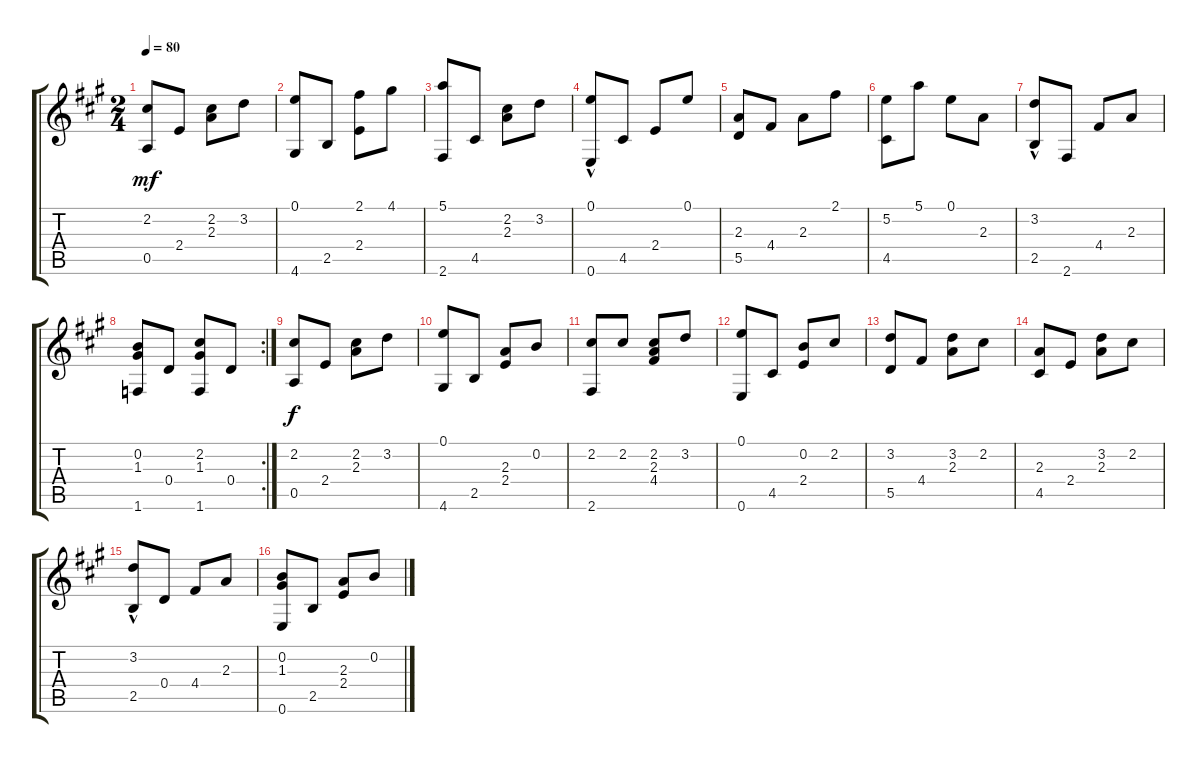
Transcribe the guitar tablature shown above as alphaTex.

\track "" {instrument acousticguitarnylon}
\staff {score tabs}
\tuning (E4 B3 G3 D3 A2 E2) {hide}
\ts (2 4)
\tempo 80
\clef g2
\ks a
(2.2 0.5).8{dy mf instrument acousticguitarnylon} 2.4.8 (2.2 2.3).8 3.2.8 |
(0.1 4.6).8 2.5.8 (2.1 2.4).8 4.1.8 |
(5.1 2.6).8 4.5.8 (2.2 2.3).8 3.2.8 |
(0.1{hac} 0.6).8 4.5.8 2.4.8 0.1.8 |
(2.3 5.5).8 4.4.8 2.3.8 2.1.8 |
(5.2 4.5).8 5.1.8 0.1.8 2.3.8 |
(3.2{hac} 2.5).8 2.6.8 4.4.8 2.3.8 |
\rc 2
(0.2 1.3 1.6).8 0.4.8 (2.2 1.3 1.6).8 0.4.8 |
(2.2 0.5).8{dy f} 2.4.8 (2.2 2.3).8 3.2.8 |
(0.1 4.6).8 2.5.8 (2.3 2.4).8 0.2.8 |
(2.2 2.6).8 2.2.8 (2.2 2.3 4.4).8 3.2.8 |
(0.1 0.6).8 4.5.8 (0.2 2.4).8 2.2.8 |
(3.2 5.5).8 4.4.8 (3.2 2.3).8 2.2.8 |
(2.3 4.5).8 2.4.8 (3.2 2.3).8 2.2.8 |
(3.2{hac} 2.5).8 0.4.8 4.4.8 2.3.8 |
(0.2 1.3 0.6).8 2.5.8 (2.3 2.4).8 0.2.8
